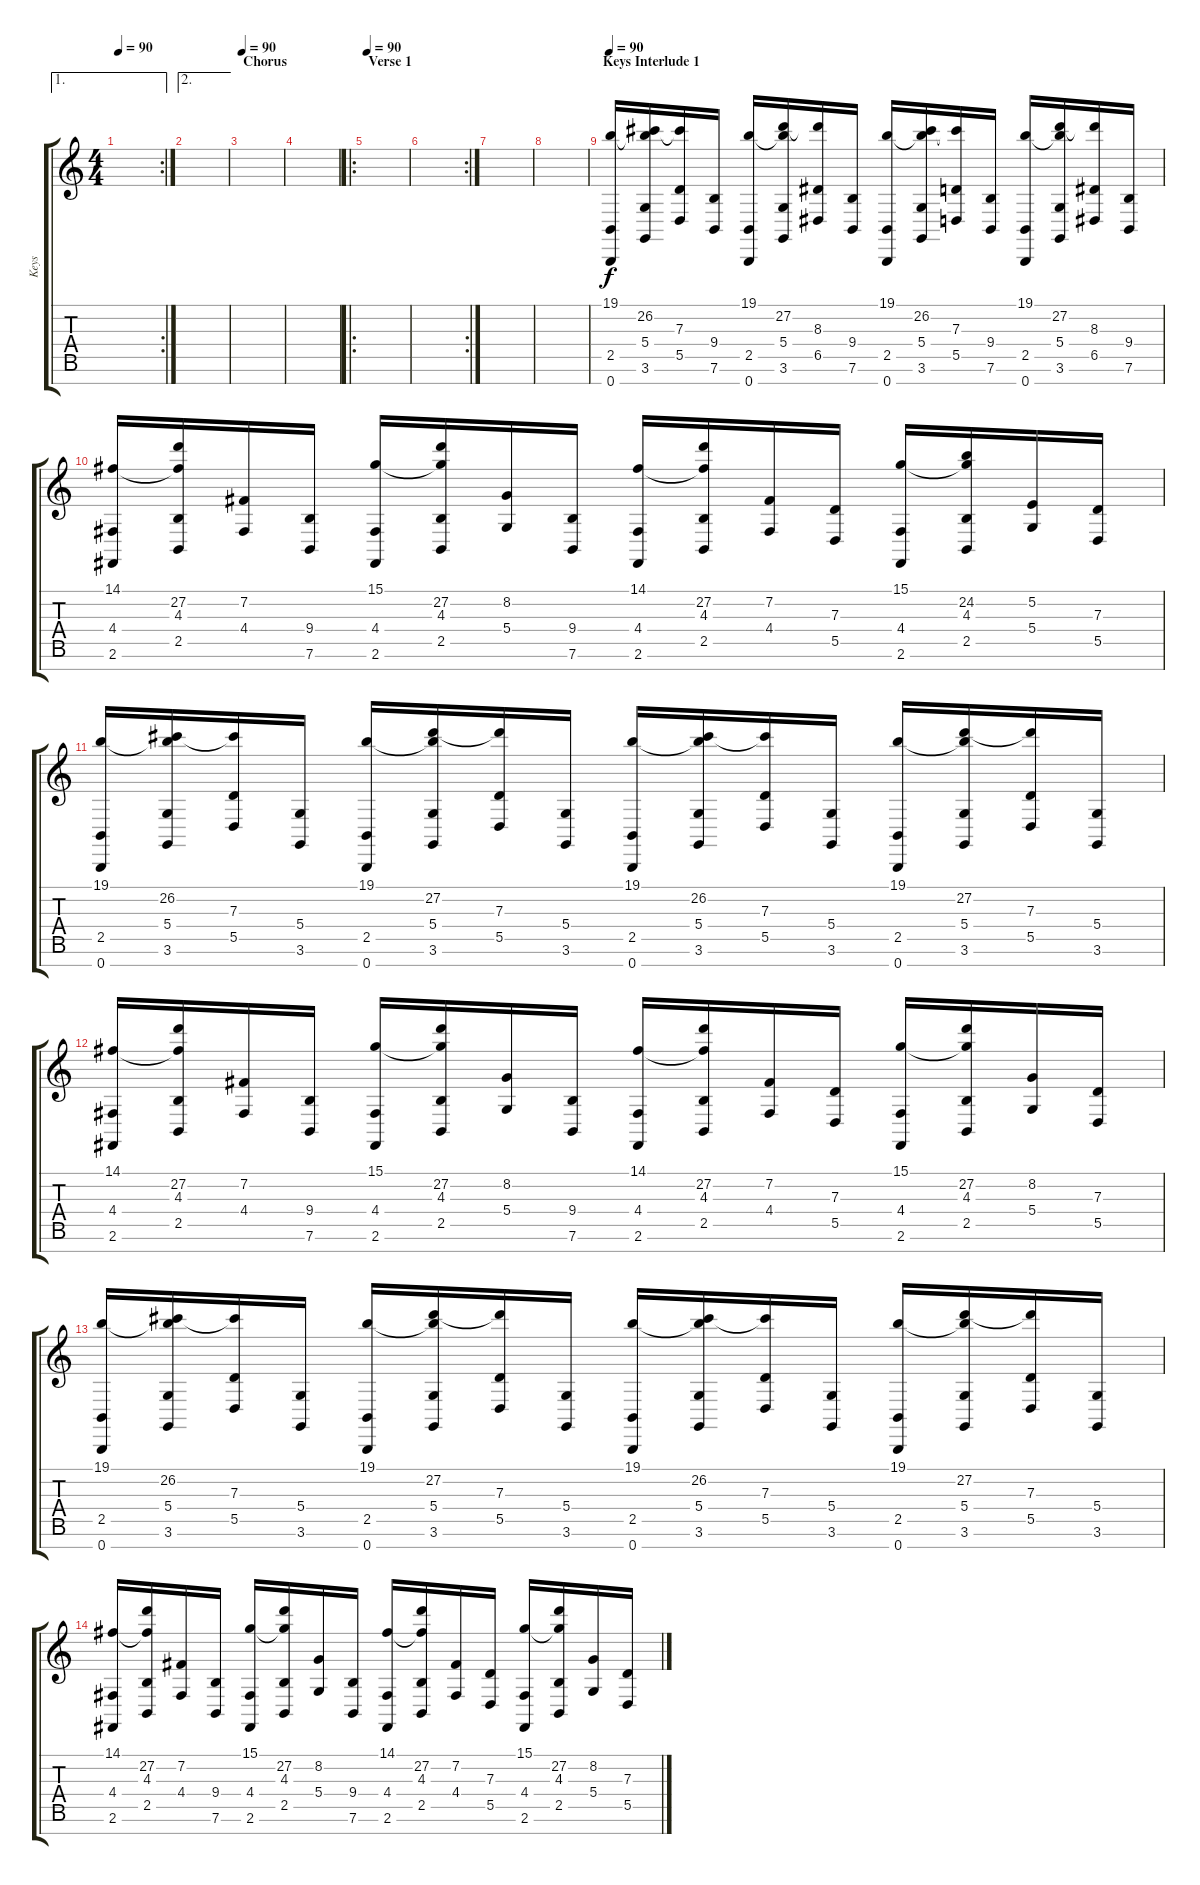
\track ("Keys" "Keys") {instrument orchestralharp}
\staff {score tabs}
\tuning (E4 B3 G3 D3 A2 E2 B1) {hide}
\ae 1
\rc 2
\ts (4 4)
\tempo 90
\clef g2
\ks c
|
\ae 2
|
\section ("" "Chorus")
\tempo 90
|
|
\ro
\section ("" "Verse 1")
\tempo 90
|
\rc 2
|
|
|
\section ("" "Keys Interlude 1")
\tempo 90
(19.1 2.5 0.7).16{instrument pizzicatostrings} (19.1{t} 26.2 5.4 3.6).16 (26.2{t} 7.3 5.5).16 (9.4 7.6).16 (19.1 2.5 0.7).16 (19.1{t} 27.2 5.4 3.6).16 (27.2{t} 8.3 6.5).16 (9.4 7.6).16 (19.1 2.5 0.7).16 (19.1{t} 26.2 5.4 3.6).16 (26.2{t} 7.3 5.5).16 (9.4 7.6).16 (19.1 2.5 0.7).16 (19.1{t} 27.2 5.4 3.6).16 (27.2{t} 8.3 6.5).16 (9.4 7.6).16 |
(14.1 4.4 2.6).16 (14.1{t} 27.2 4.3 2.5).16 (7.2 4.4).16 (9.4 7.6).16 (15.1 4.4 2.6).16 (15.1{t} 27.2 4.3 2.5).16 (8.2 5.4).16 (9.4 7.6).16 (14.1 4.4 2.6).16 (14.1{t} 27.2 4.3 2.5).16 (7.2 4.4).16 (7.3 5.5).16 (15.1 4.4 2.6).16 (15.1{t} 24.2 4.3 2.5).16 (5.2 5.4).16 (7.3 5.5).16 |
(19.1 2.5 0.7).16 (19.1{t} 26.2 5.4 3.6).16 (26.2{t} 7.3 5.5).16 (5.4 3.6).16 (19.1 2.5 0.7).16 (19.1{t} 27.2 5.4 3.6).16 (27.2{t} 7.3 5.5).16 (5.4 3.6).16 (19.1 2.5 0.7).16 (19.1{t} 26.2 5.4 3.6).16 (26.2{t} 7.3 5.5).16 (5.4 3.6).16 (19.1 2.5 0.7).16 (19.1{t} 27.2 5.4 3.6).16 (27.2{t} 7.3 5.5).16 (5.4 3.6).16 |
(14.1 4.4 2.6).16 (14.1{t} 27.2 4.3 2.5).16 (7.2 4.4).16 (9.4 7.6).16 (15.1 4.4 2.6).16 (15.1{t} 27.2 4.3 2.5).16 (8.2 5.4).16 (9.4 7.6).16 (14.1 4.4 2.6).16 (14.1{t} 27.2 4.3 2.5).16 (7.2 4.4).16 (7.3 5.5).16 (15.1 4.4 2.6).16 (15.1{t} 27.2 4.3 2.5).16 (8.2 5.4).16 (7.3 5.5).16 |
(19.1 2.5 0.7).16 (19.1{t} 26.2 5.4 3.6).16 (26.2{t} 7.3 5.5).16 (5.4 3.6).16 (19.1 2.5 0.7).16 (19.1{t} 27.2 5.4 3.6).16 (27.2{t} 7.3 5.5).16 (5.4 3.6).16 (19.1 2.5 0.7).16 (19.1{t} 26.2 5.4 3.6).16 (26.2{t} 7.3 5.5).16 (5.4 3.6).16 (19.1 2.5 0.7).16 (19.1{t} 27.2 5.4 3.6).16 (27.2{t} 7.3 5.5).16 (5.4 3.6).16 |
(14.1 4.4 2.6).16 (14.1{t} 27.2 4.3 2.5).16 (7.2 4.4).16 (9.4 7.6).16 (15.1 4.4 2.6).16 (15.1{t} 27.2 4.3 2.5).16 (8.2 5.4).16 (9.4 7.6).16 (14.1 4.4 2.6).16 (14.1{t} 27.2 4.3 2.5).16 (7.2 4.4).16 (7.3 5.5).16 (15.1 4.4 2.6).16 (15.1{t} 27.2 4.3 2.5).16 (8.2 5.4).16 (7.3 5.5).16
